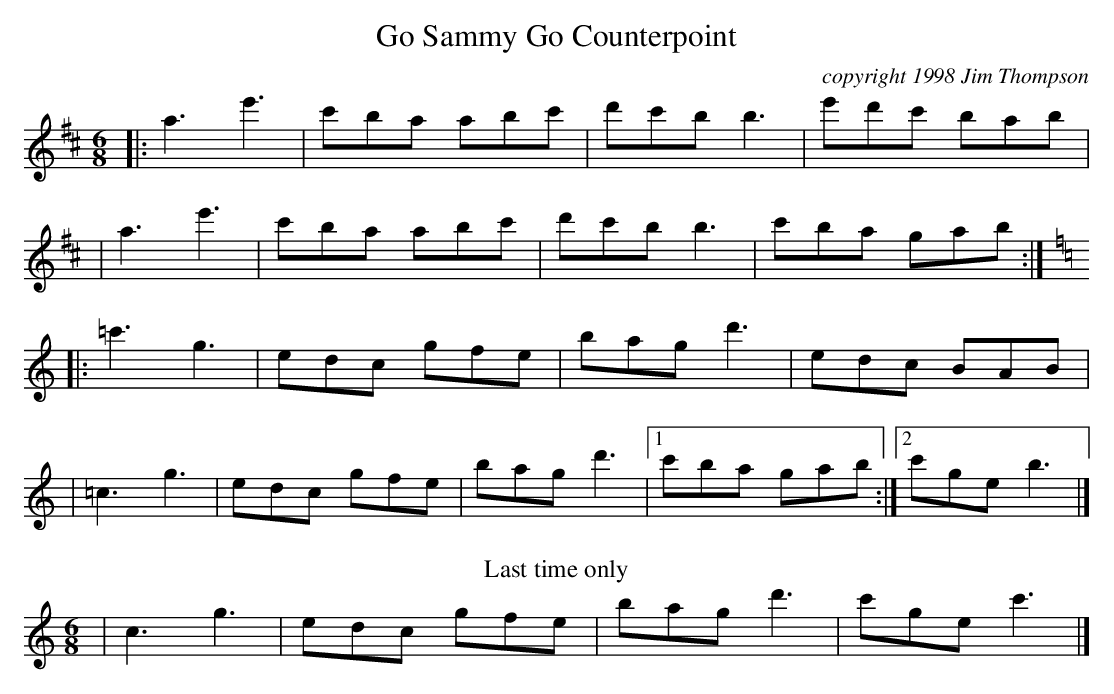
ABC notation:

X:1
T:Go Sammy Go Counterpoint
C:copyright 1998 Jim Thompson
E:14
M:6/8
K:Amix
\bigskip              % a bit of space
|:a3 e'3|c'ba abc'|d'c'b b3|e'd'c' bab|
|a3 e'3|c'ba abc'|d'c'b b3|c'ba gab:|
K:C
|:=c'3 g3|edc gfe|bag d'3|edc BAB|
|=c3 g3|edc gfe|bag d'3|1 c'ba gab:|2 c'ge b3|]
T:Last time only
|c3 g3|edc gfe|bag d'3|c'ge c'3|]
